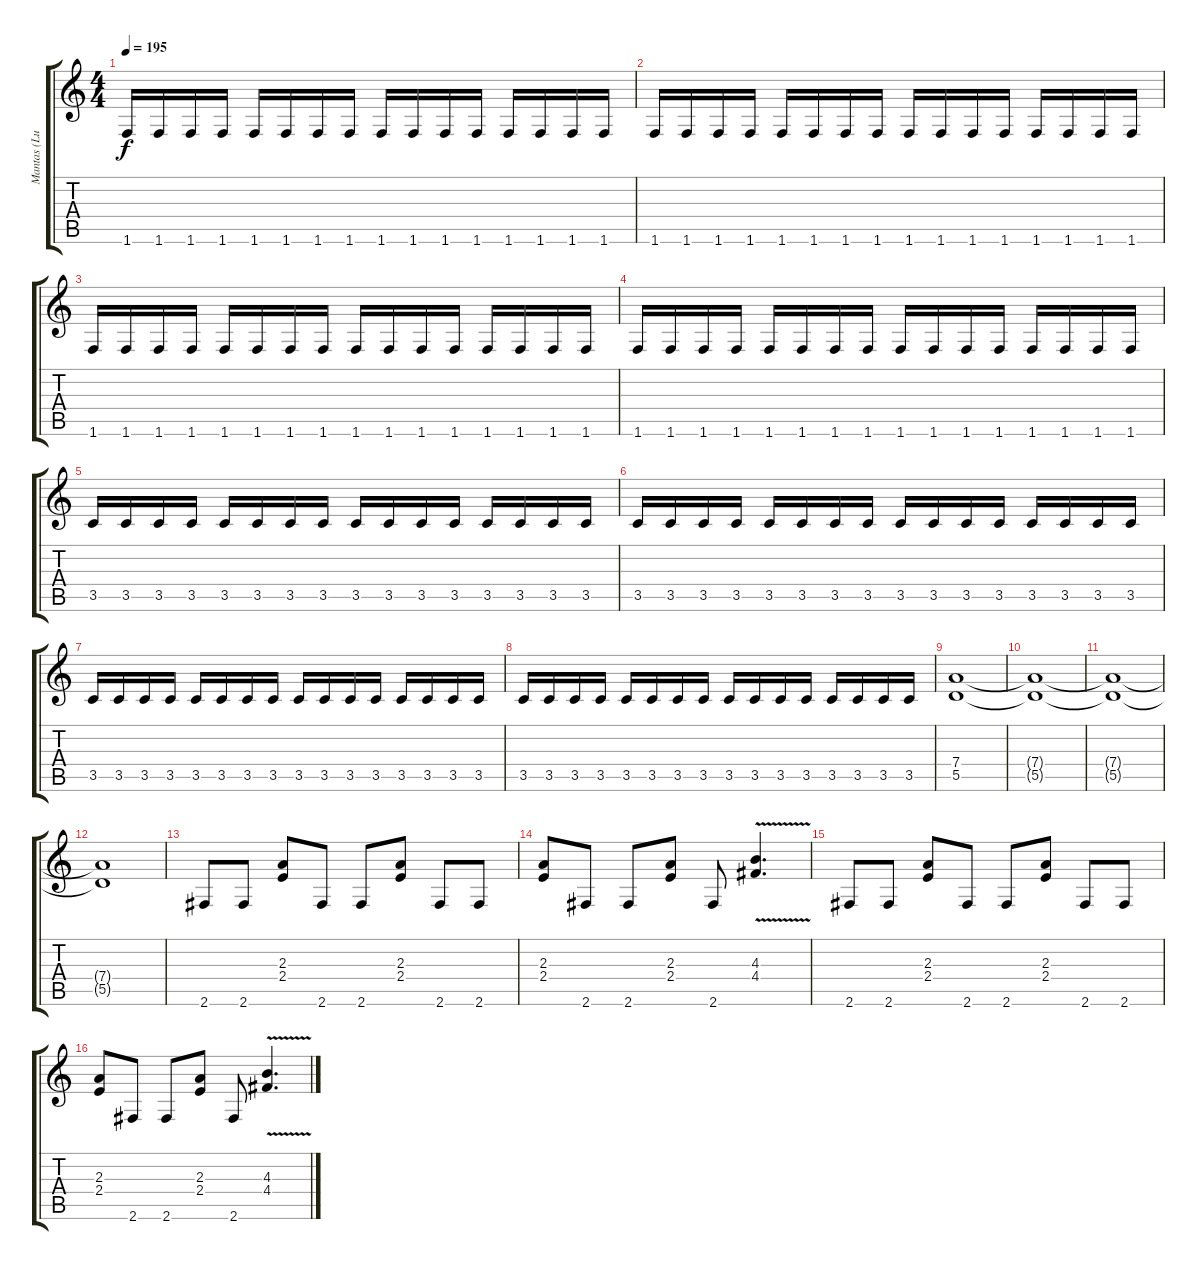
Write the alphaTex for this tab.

\track ("Mantas (Luke)" "Mantas (Lu") {instrument distortionguitar}
\staff {score tabs}
\tuning (E4 B3 G3 D3 A2 E2) {hide}
\ts (4 4)
\tempo 195
\clef g2
\ks c
1.6.16{dy f} 1.6.16 1.6.16 1.6.16 1.6.16 1.6.16 1.6.16 1.6.16 1.6.16 1.6.16 1.6.16 1.6.16 1.6.16 1.6.16 1.6.16 1.6.16 |
1.6.16 1.6.16 1.6.16 1.6.16 1.6.16 1.6.16 1.6.16 1.6.16 1.6.16 1.6.16 1.6.16 1.6.16 1.6.16 1.6.16 1.6.16 1.6.16 |
1.6.16 1.6.16 1.6.16 1.6.16 1.6.16 1.6.16 1.6.16 1.6.16 1.6.16 1.6.16 1.6.16 1.6.16 1.6.16 1.6.16 1.6.16 1.6.16 |
1.6.16 1.6.16 1.6.16 1.6.16 1.6.16 1.6.16 1.6.16 1.6.16 1.6.16 1.6.16 1.6.16 1.6.16 1.6.16 1.6.16 1.6.16 1.6.16 |
3.5.16 3.5.16 3.5.16 3.5.16 3.5.16 3.5.16 3.5.16 3.5.16 3.5.16 3.5.16 3.5.16 3.5.16 3.5.16 3.5.16 3.5.16 3.5.16 |
3.5.16 3.5.16 3.5.16 3.5.16 3.5.16 3.5.16 3.5.16 3.5.16 3.5.16 3.5.16 3.5.16 3.5.16 3.5.16 3.5.16 3.5.16 3.5.16 |
3.5.16 3.5.16 3.5.16 3.5.16 3.5.16 3.5.16 3.5.16 3.5.16 3.5.16 3.5.16 3.5.16 3.5.16 3.5.16 3.5.16 3.5.16 3.5.16 |
3.5.16 3.5.16 3.5.16 3.5.16 3.5.16 3.5.16 3.5.16 3.5.16 3.5.16 3.5.16 3.5.16 3.5.16 3.5.16 3.5.16 3.5.16 3.5.16 |
(7.4 5.5).1 |
(7.4{t} 5.5{t}).1 |
(7.4{t} 5.5{t}).1 |
(7.4{t} 5.5{t}).1 |
2.6.8 2.6.8 (2.3 2.4).8 2.6.8 2.6.8 (2.3 2.4).8 2.6.8 2.6.8 |
(2.3 2.4).8 2.6.8 2.6.8 (2.3 2.4).8 2.6.8 (4.3{v} 4.4{v}).4{d} |
2.6.8 2.6.8 (2.3 2.4).8 2.6.8 2.6.8 (2.3 2.4).8 2.6.8 2.6.8 |
(2.3 2.4).8 2.6.8 2.6.8 (2.3 2.4).8 2.6.8 (4.3{v} 4.4{v}).4{d}
